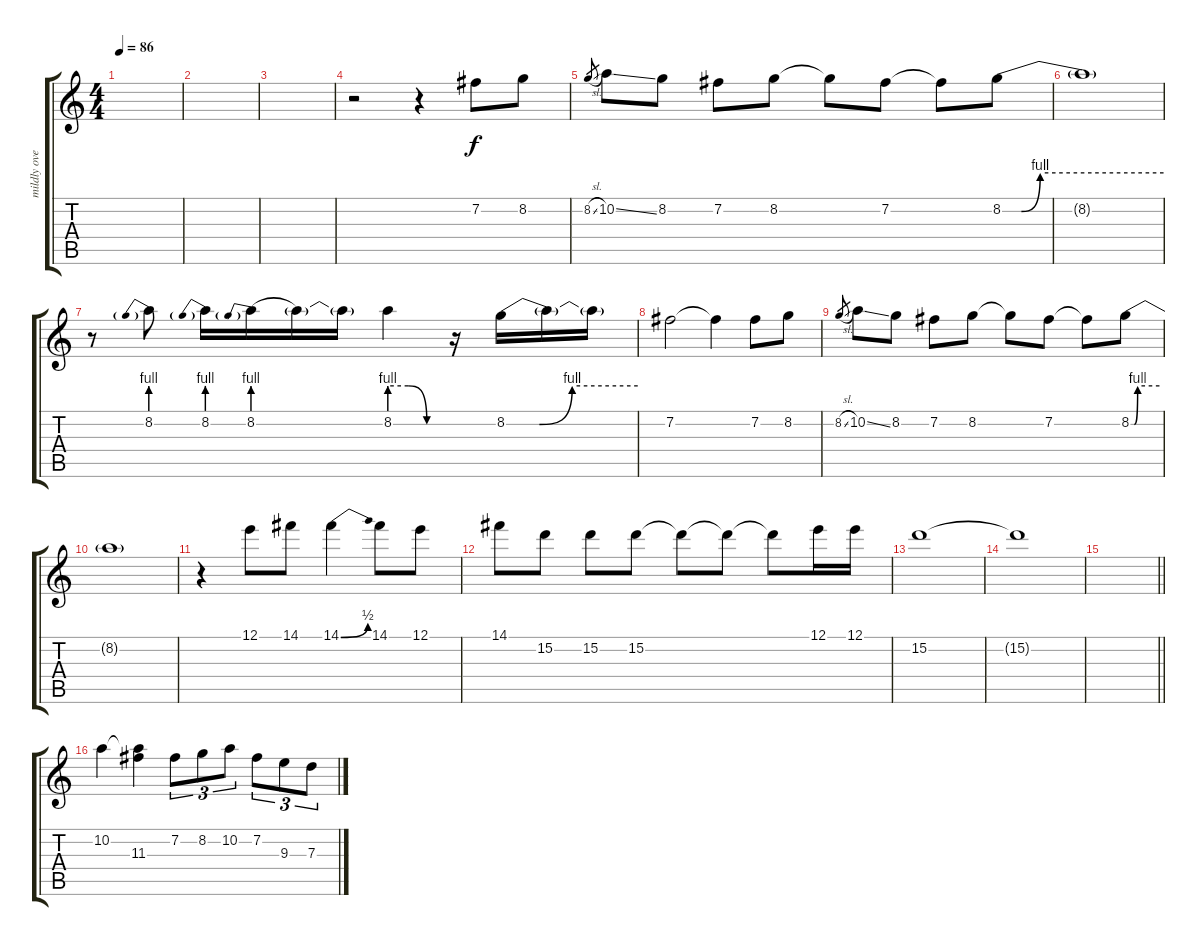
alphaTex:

\track ("mildly overdriven electric" "mildly ove") {instrument overdrivenguitar}
\staff {score tabs}
\tuning (E4 B3 G3 D3 A2 E2) {hide}
\ts (4 4)
\tempo 86
\clef g2
\ks c
|
|
|
r.2 r.4 7.2.8 8.2.8 |
8.2{sl}.8{gr} 10.2{ss}.8 8.2.8 7.2.8 8.2.8 8.2{t}.8 7.2.8 7.2{t}.8 8.2{be (custom 0 0 7 0 14 4 60 4)}.8 |
8.2{t}.1 |
r.8 8.2{be (prebend 0 4 60 4)}.8 8.2{be (prebend 0 4 60 4)}.16 8.2{be (prebend 0 4 60 4)}.16 8.2{t}.16 8.2{t}.16 8.2{be (custom 0 4 20 4 40 0 60 0)}.4 r.16 8.2{be (custom 0 0 15 0 30 4 60 4)}.16 8.2{t}.16 8.2{t}.16 |
7.2.2 7.2{t}.4 7.2.8 8.2.8 |
8.2{sl}.8{gr} 10.2{ss}.8 8.2.8 7.2.8 8.2.8 8.2{t}.8 7.2.8 7.2{t}.8 8.2{be (custom 0 0 7 0 14 4 60 4)}.8 |
8.2{t}.1 |
r.4 12.1.8 14.1.8 14.1{be (bend 0 0 60 2)}.4 14.1.8 12.1.8 |
14.1.8 15.2.8 15.2.8 15.2.8 15.2{t}.8 15.2{t}.8 15.2{t}.8 12.1.16 12.1.16 |
15.2.1{volume 2} |
15.2{t}.1 |
\barLineRight lightlight
|
10.2.4{volume 13} (10.2{t} 11.3).4 7.2.8{tu (3 2)} 8.2.8{tu (3 2)} 10.2.8{tu (3 2)} 7.2.8{tu (3 2)} 9.3.8{tu (3 2)} 7.3.8{tu (3 2)}
